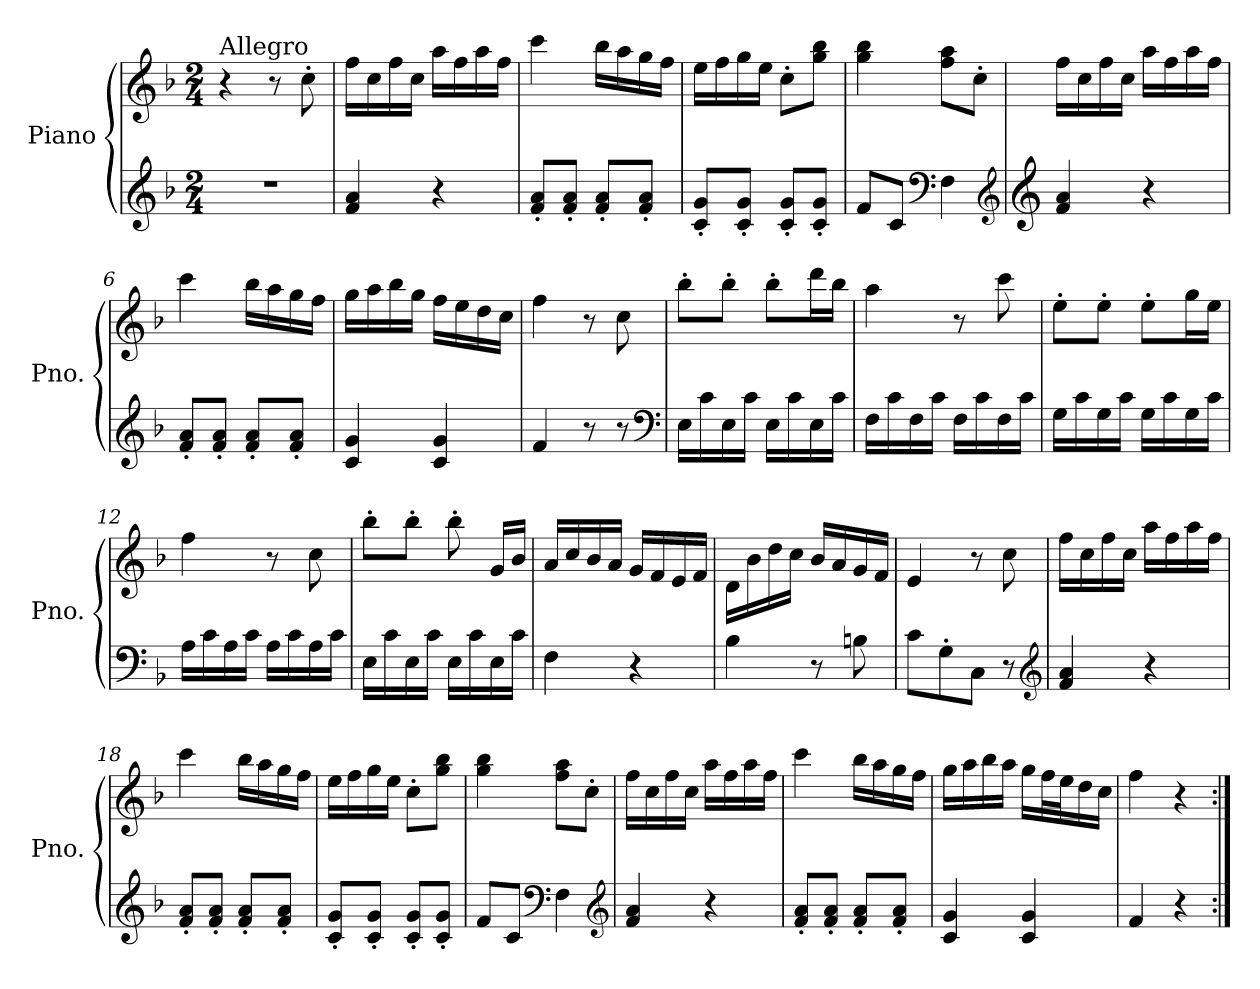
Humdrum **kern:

**kern	**kern
*part1	*part1
*staff2	*staff1
*I"Piano	*
*I'Pno.	*
*	*clefG2
*k[b-]	*k[b-]
*F:	*F:
*M2/4	*M2/4
=	=
!	!LO:TX:a:t=Allegro
2r	4r
.	8r
.	8cc'\
=1	=1
4f/ 4a/	16ff\LL
.	16cc\
.	16ff\
.	16cc\JJ
4r	16aa\LL
.	16ff\
.	16aa\
.	16ff\JJ
=2	=2
8f/' 8a/'L	4ccc\
8f/' 8a/'J	.
8f/' 8a/'L	16bb-\LL
.	16aa\
8f/' 8a/'J	16gg\
.	16ff\JJ
=3	=3
8c/' 8g/'L	16ee\LL
.	16ff\
8c/' 8g/'J	16gg\
.	16ee\JJ
8c/' 8g/'L	8cc'\L
8c/' 8g/'J	8gg\ 8bb-\J
=4	=4
8f/L	4gg\ 4bb-\
8c/J	.
*clefF4	*
4F\	8ff\ 8aa\L
.	8cc'\J
*clefG2	*
!!LO:LB:g=z
=5	=5
*clefG2	*
4f/ 4a/	16ff\LL
.	16cc\
.	16ff\
.	16cc\JJ
4r	16aa\LL
.	16ff\
.	16aa\
.	16ff\JJ
=6	=6
8f/' 8a/'L	4ccc\
8f/' 8a/'J	.
8f/' 8a/'L	16bb-\LL
.	16aa\
8f/' 8a/'J	16gg\
.	16ff\JJ
=7	=7
4c/ 4g/	16gg\LL
.	16aa\
.	16bb-\
.	16gg\JJ
4c/ 4g/	16ff\LL
.	16ee\
.	16dd\
.	16cc\JJ
=8	=8
4f/	4ff\
8r	8r
8r	8cc\
*clefF4	*
=9	=9
16E\LL	8bb-'\L
16c\	.
16E\	8bb-'\J
16c\JJ	.
16E\LL	8bb-'\L
16c\	.
16E\	16ddd\L
16c\JJ	16bb-\JJ
!!LO:LB:g=z
=10	=10
16F\LL	4aa\
16c\	.
16F\	.
16c\JJ	.
16F\LL	8r
16c\	.
16F\	8ccc\
16c\JJ	.
=11	=11
16G\LL	8ee'\L
16c\	.
16G\	8ee'\J
16c\JJ	.
16G\LL	8ee'\L
16c\	.
16G\	16gg\L
16c\JJ	16ee\JJ
=12	=12
16A\LL	4ff\
16c\	.
16A\	.
16c\JJ	.
16A\LL	8r
16c\	.
16A\	8cc\
16c\JJ	.
=13	=13
16E\LL	8bb-'\L
16c\	.
16E\	8bb-'\J
16c\JJ	.
16E\LL	8bb-'\
16c\	.
16E\	16g/LL
16c\JJ	16b-/JJ
!!LO:LB:g=z
=14	=14
4F\	16a/LL
.	16cc/
.	16b-/
.	16a/JJ
4r	16g/LL
.	16f/
.	16e/
.	16f/JJ
=15	=15
4B-\	16d\LL
.	16b-\
.	16dd\
.	16cc\JJ
8r	16b-/LL
.	16a/
8Bn\	16g/
.	16f/JJ
=16	=16
8c\L	4e/
8G'\	.
8C\J	8r
8r	8cc\
*clefG2	*
=17	=17
4f/ 4a/	16ff\LL
.	16cc\
.	16ff\
.	16cc\JJ
4r	16aa\LL
.	16ff\
.	16aa\
.	16ff\JJ
=18	=18
8f/' 8a/'L	4ccc\
8f/' 8a/'J	.
8f/' 8a/'L	16bb-\LL
.	16aa\
8f/' 8a/'J	16gg\
.	16ff\JJ
!!LO:LB:g=z
=19	=19
8c/' 8g/'L	16ee\LL
.	16ff\
8c/' 8g/'J	16gg\
.	16ee\JJ
8c/' 8g/'L	8cc'\L
8c/' 8g/'J	8gg\ 8bb-\J
=20	=20
8f/L	4gg\ 4bb-\
8c/J	.
*clefF4	*
4F\	8ff\ 8aa\L
.	8cc'\J
*clefG2	*
=21	=21
4f/ 4a/	16ff\LL
.	16cc\
.	16ff\
.	16cc\JJ
4r	16aa\LL
.	16ff\
.	16aa\
.	16ff\JJ
=22	=22
8f/' 8a/'L	4ccc\
8f/' 8a/'J	.
8f/' 8a/'L	16bb-\LL
.	16aa\
8f/' 8a/'J	16gg\
.	16ff\JJ
=23	=23
4c/ 4g/	16gg\LL
.	16aa\
.	16bb-\
.	16aa\JJ
4c/ 4g/	16gg\LL
.	32ff\L
.	32ee\J
.	16dd\
.	16cc\JJ
=24	=24
4f/	4ff\
4r	4r
=:|!	=:|!
*-	*-
